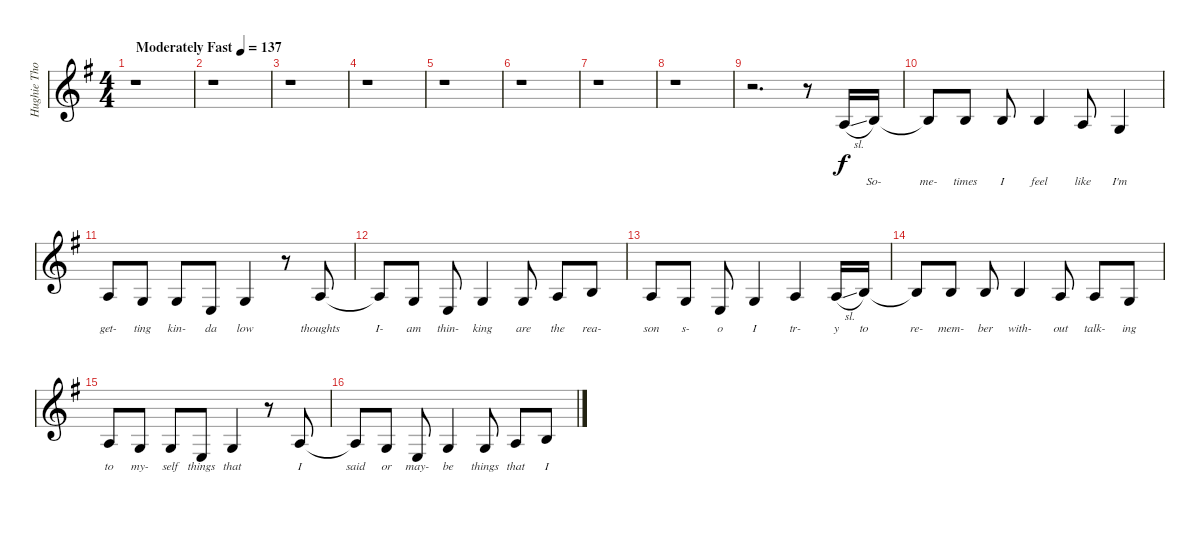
\track ("Hughie Thomasson Vocals" "Hughie Tho") {instrument violin}
\staff {score}
\tuning (E4 B3 G3 D3 A2 E2) {hide}
\ts (4 4)
\tempo (137 "Moderately Fast")
\clef g2
\ks g
r.1{dy f instrument violin} |
r.1 |
r.1 |
r.1 |
r.1 |
r.1 |
r.1 |
r.1 |
r.2{d} r.8 2.3{sl}.16{lyrics (0 "") lyrics (1 "") lyrics (2 "") lyrics (3 "") lyrics (4 "")} 4.3.16{lyrics (0 "So-") lyrics (1 "") lyrics (2 "") lyrics (3 "") lyrics (4 "")} |
4.3{t}.8{lyrics (0 "me-") lyrics (1 "") lyrics (2 "") lyrics (3 "") lyrics (4 "")} 4.3.8{lyrics (0 "times") lyrics (1 "") lyrics (2 "") lyrics (3 "") lyrics (4 "")} 4.3.8{lyrics (0 "I") lyrics (1 "") lyrics (2 "") lyrics (3 "") lyrics (4 "")} 4.3.4{lyrics (0 "feel") lyrics (1 "") lyrics (2 "") lyrics (3 "") lyrics (4 "")} 2.3.8{lyrics (0 "like") lyrics (1 "") lyrics (2 "") lyrics (3 "") lyrics (4 "")} 0.3.4{lyrics (0 "I'm") lyrics (1 "") lyrics (2 "") lyrics (3 "") lyrics (4 "")} |
2.3.8{lyrics (0 "get-") lyrics (1 "") lyrics (2 "") lyrics (3 "") lyrics (4 "")} 0.3.8{lyrics (0 "ting") lyrics (1 "") lyrics (2 "") lyrics (3 "") lyrics (4 "")} 0.3.8{lyrics (0 "kin-") lyrics (1 "") lyrics (2 "") lyrics (3 "") lyrics (4 "")} 2.4.8{lyrics (0 "da") lyrics (1 "") lyrics (2 "") lyrics (3 "") lyrics (4 "")} 0.3.4{lyrics (0 "low") lyrics (1 "") lyrics (2 "") lyrics (3 "") lyrics (4 "")} r.8 2.3.8{lyrics (0 "thoughts") lyrics (1 "") lyrics (2 "") lyrics (3 "") lyrics (4 "")} |
2.3{t}.8{lyrics (0 "I-") lyrics (1 "") lyrics (2 "") lyrics (3 "") lyrics (4 "")} 0.3.8{lyrics (0 "am") lyrics (1 "") lyrics (2 "") lyrics (3 "") lyrics (4 "")} 2.4.8{lyrics (0 "thin-") lyrics (1 "") lyrics (2 "") lyrics (3 "") lyrics (4 "")} 0.3.4{lyrics (0 "king") lyrics (1 "") lyrics (2 "") lyrics (3 "") lyrics (4 "")} 0.3.8{lyrics (0 "are") lyrics (1 "") lyrics (2 "") lyrics (3 "") lyrics (4 "")} 2.3.8{lyrics (0 "the") lyrics (1 "") lyrics (2 "") lyrics (3 "") lyrics (4 "")} 4.3.8{lyrics (0 "rea-") lyrics (1 "") lyrics (2 "") lyrics (3 "") lyrics (4 "")} |
2.3.8{lyrics (0 "son") lyrics (1 "") lyrics (2 "") lyrics (3 "") lyrics (4 "")} 0.3.8{lyrics (0 "s-") lyrics (1 "") lyrics (2 "") lyrics (3 "") lyrics (4 "")} 2.4.8{lyrics (0 "o") lyrics (1 "") lyrics (2 "") lyrics (3 "") lyrics (4 "")} 0.3.4{lyrics (0 "I") lyrics (1 "") lyrics (2 "") lyrics (3 "") lyrics (4 "")} 2.3.4{lyrics (0 "tr-") lyrics (1 "") lyrics (2 "") lyrics (3 "") lyrics (4 "")} 2.3{sl}.16{lyrics (0 "y") lyrics (1 "") lyrics (2 "") lyrics (3 "") lyrics (4 "")} 4.3.16{lyrics (0 "to") lyrics (1 "") lyrics (2 "") lyrics (3 "") lyrics (4 "")} |
4.3{t}.8{lyrics (0 "re-") lyrics (1 "") lyrics (2 "") lyrics (3 "") lyrics (4 "")} 4.3.8{lyrics (0 "mem-") lyrics (1 "") lyrics (2 "") lyrics (3 "") lyrics (4 "")} 4.3.8{lyrics (0 "ber") lyrics (1 "") lyrics (2 "") lyrics (3 "") lyrics (4 "")} 4.3.4{lyrics (0 "with-") lyrics (1 "") lyrics (2 "") lyrics (3 "") lyrics (4 "")} 2.3.8{lyrics (0 "out") lyrics (1 "") lyrics (2 "") lyrics (3 "") lyrics (4 "")} 2.3.8{lyrics (0 "talk-") lyrics (1 "") lyrics (2 "") lyrics (3 "") lyrics (4 "")} 0.3.8{lyrics (0 "ing") lyrics (1 "") lyrics (2 "") lyrics (3 "") lyrics (4 "")} |
2.3.8{lyrics (0 "to") lyrics (1 "") lyrics (2 "") lyrics (3 "") lyrics (4 "")} 0.3.8{lyrics (0 "my-") lyrics (1 "") lyrics (2 "") lyrics (3 "") lyrics (4 "")} 0.3.8{lyrics (0 "self") lyrics (1 "") lyrics (2 "") lyrics (3 "") lyrics (4 "")} 2.4.8{lyrics (0 "things") lyrics (1 "") lyrics (2 "") lyrics (3 "") lyrics (4 "")} 0.3.4{lyrics (0 "that") lyrics (1 "") lyrics (2 "") lyrics (3 "") lyrics (4 "")} r.8 2.3.8{lyrics (0 "I") lyrics (1 "") lyrics (2 "") lyrics (3 "") lyrics (4 "")} |
2.3{t}.8{lyrics (0 "said") lyrics (1 "") lyrics (2 "") lyrics (3 "") lyrics (4 "")} 0.3.8{lyrics (0 "or") lyrics (1 "") lyrics (2 "") lyrics (3 "") lyrics (4 "")} 2.4.8{lyrics (0 "may-") lyrics (1 "") lyrics (2 "") lyrics (3 "") lyrics (4 "")} 0.3.4{lyrics (0 "be") lyrics (1 "") lyrics (2 "") lyrics (3 "") lyrics (4 "")} 0.3.8{lyrics (0 "things") lyrics (1 "") lyrics (2 "") lyrics (3 "") lyrics (4 "")} 2.3.8{lyrics (0 "that") lyrics (1 "") lyrics (2 "") lyrics (3 "") lyrics (4 "")} 4.3.8{lyrics (0 "I") lyrics (1 "") lyrics (2 "") lyrics (3 "") lyrics (4 "")}
